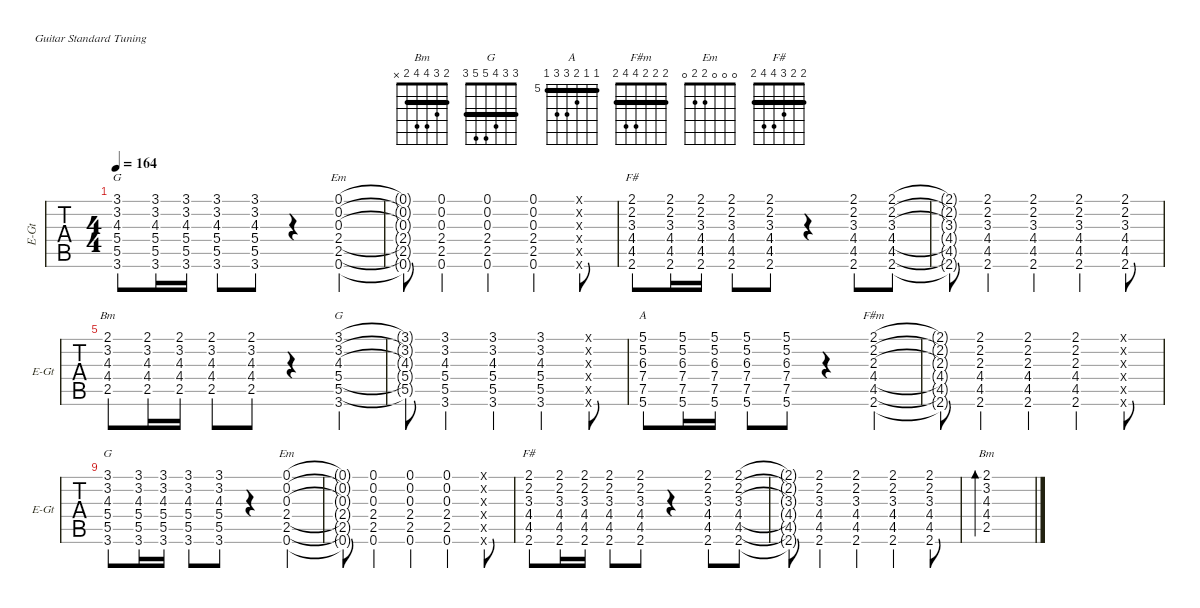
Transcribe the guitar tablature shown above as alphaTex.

\defaultSystemsLayout 4
\hideDynamics
\bracketExtendMode groupsimilarinstruments
\singleTrackTrackNamePolicy allsystems
\multiTrackTrackNamePolicy allsystems
\otherSystemsTrackNameOrientation horizontal
\defaultBarNumberDisplay FirstOfSystem
\track ("Electric Guitar" "E-Gt") {instrument electricguitarclean}
\staff {tabs}
\tuning (E4 B3 G3 D3 A2 E2)
\chord ("Bm" 2 3 4 4 2 x) {barre 2}
\chord ("G" 3 3 4 5 5 3) {barre (3 3)}
\chord ("A" 5 5 6 7 7 5) {firstfret 5 barre (5 5)}
\chord ("F#m" 2 2 2 4 4 2) {barre (2 2 2)}
\chord ("Em" 0 0 0 2 2 0)
\chord ("F#" 2 2 3 4 4 2) {barre (2 2)}
\ts (4 4)
\tempo 164
\clef g2
\ks c
(3.6 5.5 5.4 4.3 3.2 3.1).8{ch "G" dy mp} (3.6 5.5 5.4 4.3 3.2 3.1).16 (3.6 5.5 5.4 4.3 3.2 3.1).16 (3.6 5.5 5.4 4.3 3.2 3.1).8 (3.6 5.5 5.4 4.3 3.2 3.1).8 r.4 (0.6 2.5 2.4 0.3 0.2 0.1).4{ch "Em"} |
(0.6{t} 2.5{t} 2.4{t} 0.3{t} 0.2{t} 0.1{t}).8 (0.6{st} 2.5{st} 2.4{st} 0.3{st} 0.2{st} 0.1{st}).4 (0.6{st} 2.5{st} 2.4{st} 0.3{st} 0.2{st} 0.1{st}).4 (0.6{st} 2.5{st} 2.4{st} 0.3{st} 0.2{st} 0.1{st}).4 (0.6{x} 2.5{x} 2.4{x} 0.3{x} 0.2{x} 0.1{x}).8 |
(2.6 4.5 4.4 3.3 2.2 2.1).8{ch "F#"} (2.6 4.5 4.4 3.3 2.2 2.1).16 (2.6 4.5 4.4 3.3 2.2 2.1).16 (2.6 4.5 4.4 3.3 2.2 2.1).8 (2.6 4.5 4.4 3.3 2.2 2.1).8 r.4 (2.6 4.5 4.4 3.3 2.2 2.1).8 (2.6 4.5 4.4 3.3 2.2 2.1).8 |
(2.6{t} 4.5{t} 4.4{t} 3.3{t} 2.2{t} 2.1{t}).8 (2.6{st} 4.5{st} 4.4{st} 3.3{st} 2.2{st} 2.1{st}).4 (2.6{st} 4.5{st} 4.4{st} 3.3{st} 2.2{st} 2.1{st}).4 (2.6{st} 4.5{st} 4.4{st} 3.3{st} 2.2{st} 2.1{st}).4 (2.6 4.5 4.4 3.3 2.2 2.1).8 |
(2.5 4.4 4.3 3.2 2.1).8{ch "Bm"} (2.5 4.4 4.3 3.2 2.1).16 (2.5 4.4 4.3 3.2 2.1).16 (2.5 4.4 4.3 3.2 2.1).8 (2.5 4.4 4.3 3.2 2.1).8 r.4 (5.5 5.4 4.3 3.2 3.1 3.6).4{ch "G"} |
(5.5{t} 5.4{t} 4.3{t} 3.2{t} 3.1{t}).8 (5.5{st} 5.4{st} 4.3{st} 3.2{st} 3.1{st} 3.6{st}).4 (5.5{st} 5.4{st} 4.3{st} 3.2{st} 3.1{st} 3.6{st}).4 (5.5{st} 5.4{st} 4.3{st} 3.2{st} 3.1{st} 3.6{st}).4 (5.5{x} 5.4{x} 4.3{x} 3.2{x} 3.1{x} 3.6{x}).8 |
(5.6 7.5 6.3 7.4 5.2 5.1).8{ch "A"} (5.6 7.5 6.3 7.4 5.2 5.1).16 (5.6 7.5 6.3 7.4 5.2 5.1).16 (5.6 7.5 6.3 7.4 5.2 5.1).8 (5.6 7.5 6.3 7.4 5.2 5.1).8 r.4 (2.6 4.5 4.4 2.3 2.2 2.1).4{ch "F#m"} |
(2.6{t} 4.5{t} 4.4{t} 2.3{t} 2.2{t} 2.1{t}).8 (2.6{st} 4.5{st} 4.4{st} 2.3{st} 2.2{st} 2.1{st}).4 (2.6{st} 4.5{st} 4.4{st} 2.3{st} 2.2{st} 2.1{st}).4 (2.6{st} 4.5{st} 4.4{st} 2.3{st} 2.2{st} 2.1{st}).4 (2.6{x} 4.5{x} 4.4{x} 2.3{x} 2.2{x} 2.1{x}).8 |
(3.6 5.5 5.4 4.3 3.2 3.1).8{ch "G"} (3.6 5.5 5.4 4.3 3.2 3.1).16 (3.6 5.5 5.4 4.3 3.2 3.1).16 (3.6 5.5 5.4 4.3 3.2 3.1).8 (3.6 5.5 5.4 4.3 3.2 3.1).8 r.4 (0.6 2.5 2.4 0.3 0.2 0.1).4{ch "Em"} |
(0.6{t} 2.5{t} 2.4{t} 0.3{t} 0.2{t} 0.1{t}).8 (0.6{st} 2.5{st} 2.4{st} 0.3{st} 0.2{st} 0.1{st}).4 (0.6{st} 2.5{st} 2.4{st} 0.3{st} 0.2{st} 0.1{st}).4 (0.6{st} 2.5{st} 2.4{st} 0.3{st} 0.2{st} 0.1{st}).4 (0.6{x} 2.5{x} 2.4{x} 0.3{x} 0.2{x} 0.1{x}).8 |
(2.6 4.5 4.4 3.3 2.2 2.1).8{ch "F#"} (2.6 4.5 4.4 3.3 2.2 2.1).16 (2.6 4.5 4.4 3.3 2.2 2.1).16 (2.6 4.5 4.4 3.3 2.2 2.1).8 (2.6 4.5 4.4 3.3 2.2 2.1).8 r.4 (2.6 4.5 4.4 3.3 2.2 2.1).8 (2.6 4.5 4.4 3.3 2.2 2.1).8 |
(2.6{t} 4.5{t} 4.4{t} 3.3{t} 2.2{t} 2.1{t}).8 (2.6{st} 4.5{st} 4.4{st} 3.3{st} 2.2{st} 2.1{st}).4 (2.6{st} 4.5{st} 4.4{st} 3.3{st} 2.2{st} 2.1{st}).4 (2.6{st} 4.5{st} 4.4{st} 3.3{st} 2.2{st} 2.1{st}).4 (2.6 4.5 4.4 3.3 2.2 2.1).8 |
(2.5 4.4 4.3 3.2 2.1).1{bd 234 ch "Bm"}
